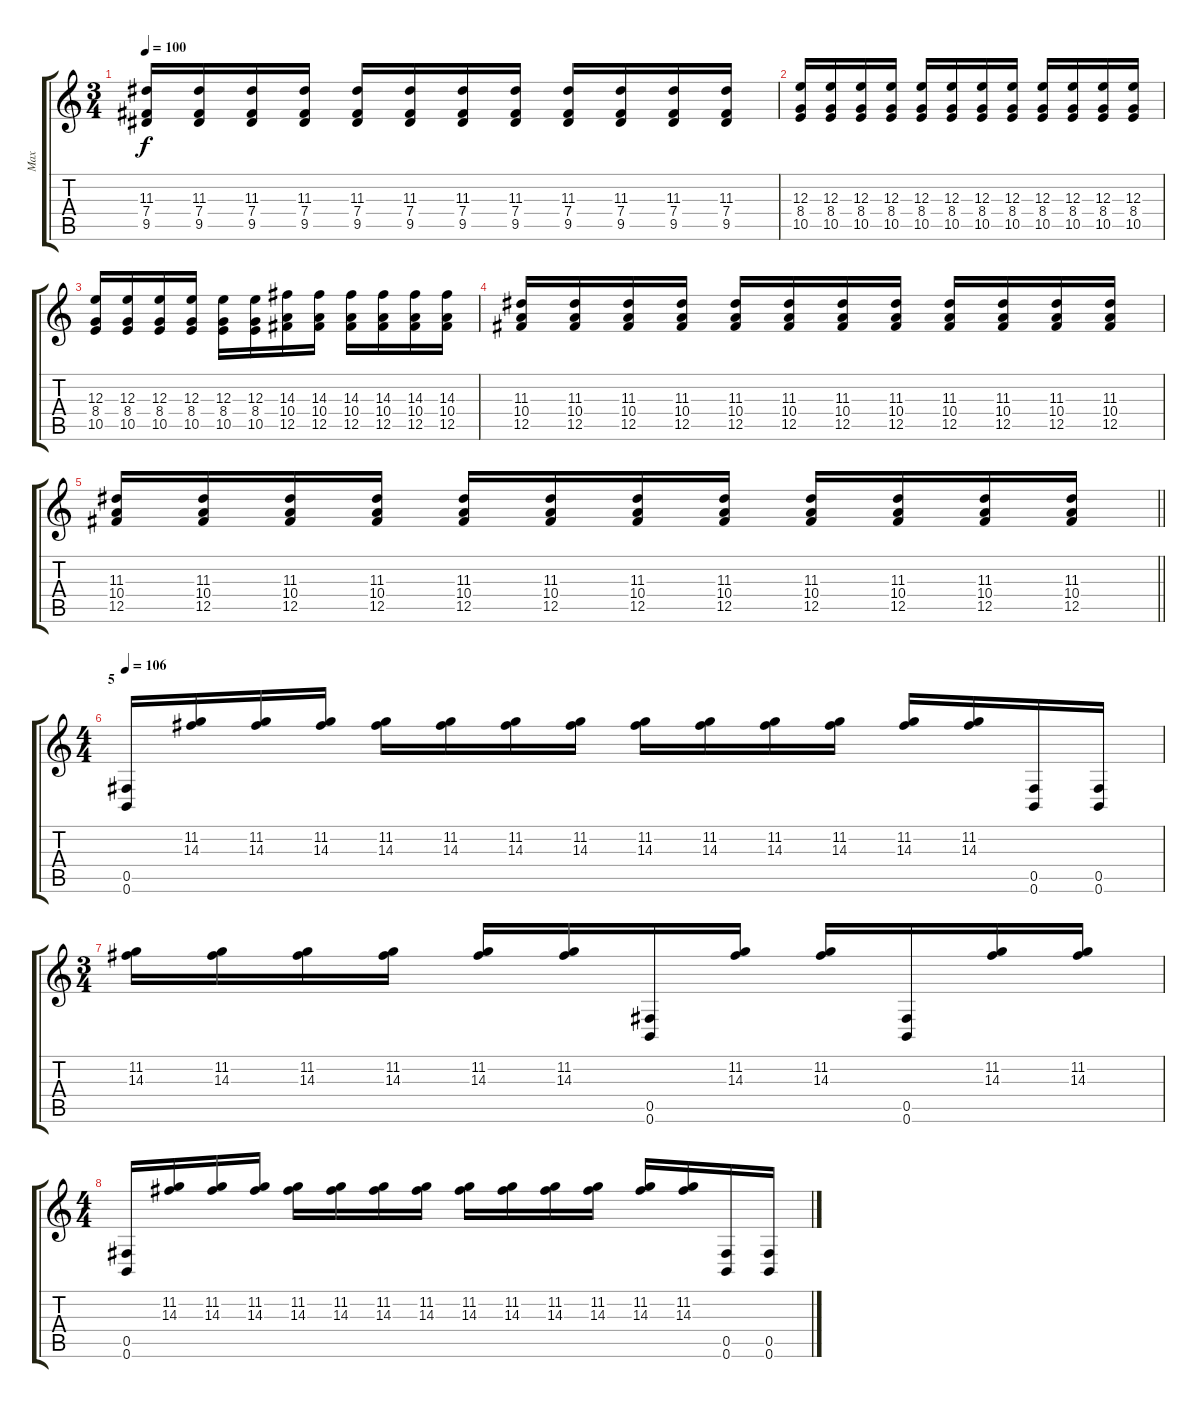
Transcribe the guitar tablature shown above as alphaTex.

\track ("Max" "Max") {instrument distortionguitar}
\staff {score tabs}
\tuning (Db4 Ab3 E3 B2 Gb2 B1) {hide}
\ts (3 4)
\tempo 100
\clef g2
\ks c
(11.3 7.4 9.5).16{dy f} (11.3 7.4 9.5).16 (11.3 7.4 9.5).16 (11.3 7.4 9.5).16 (11.3 7.4 9.5).16 (11.3 7.4 9.5).16 (11.3 7.4 9.5).16 (11.3 7.4 9.5).16 (11.3 7.4 9.5).16 (11.3 7.4 9.5).16 (11.3 7.4 9.5).16 (11.3 7.4 9.5).16 |
(12.3 8.4 10.5).16 (12.3 8.4 10.5).16 (12.3 8.4 10.5).16 (12.3 8.4 10.5).16 (12.3 8.4 10.5).16 (12.3 8.4 10.5).16 (12.3 8.4 10.5).16 (12.3 8.4 10.5).16 (12.3 8.4 10.5).16 (12.3 8.4 10.5).16 (12.3 8.4 10.5).16 (12.3 8.4 10.5).16 |
(12.3 8.4 10.5).16 (12.3 8.4 10.5).16 (12.3 8.4 10.5).16 (12.3 8.4 10.5).16 (12.3 8.4 10.5).16 (12.3 8.4 10.5).16 (14.3 10.4 12.5).16 (14.3 10.4 12.5).16 (14.3 10.4 12.5).16 (14.3 10.4 12.5).16 (14.3 10.4 12.5).16 (14.3 10.4 12.5).16 |
(11.3 10.4 12.5).16 (11.3 10.4 12.5).16 (11.3 10.4 12.5).16 (11.3 10.4 12.5).16 (11.3 10.4 12.5).16 (11.3 10.4 12.5).16 (11.3 10.4 12.5).16 (11.3 10.4 12.5).16 (11.3 10.4 12.5).16 (11.3 10.4 12.5).16 (11.3 10.4 12.5).16 (11.3 10.4 12.5).16 |
\barLineRight lightlight
(11.3 10.4 12.5).16 (11.3 10.4 12.5).16 (11.3 10.4 12.5).16 (11.3 10.4 12.5).16 (11.3 10.4 12.5).16 (11.3 10.4 12.5).16 (11.3 10.4 12.5).16 (11.3 10.4 12.5).16 (11.3 10.4 12.5).16 (11.3 10.4 12.5).16 (11.3 10.4 12.5).16 (11.3 10.4 12.5).16 |
\ts (4 4)
\section ("" "5")
\tempo 106
(0.5 0.6).16{instrument distortionguitar} (11.2 14.3).16 (11.2 14.3).16 (11.2 14.3).16 (11.2 14.3).16 (11.2 14.3).16 (11.2 14.3).16 (11.2 14.3).16 (11.2 14.3).16 (11.2 14.3).16 (11.2 14.3).16 (11.2 14.3).16 (11.2 14.3).16 (11.2 14.3).16 (0.5 0.6).16 (0.5 0.6).16 |
\ts (3 4)
(11.2 14.3).16 (11.2 14.3).16 (11.2 14.3).16 (11.2 14.3).16 (11.2 14.3).16 (11.2 14.3).16 (0.5 0.6).16 (11.2 14.3).16 (11.2 14.3).16 (0.5 0.6).16 (11.2 14.3).16 (11.2 14.3).16 |
\ts (4 4)
(0.5 0.6).16 (11.2 14.3).16 (11.2 14.3).16 (11.2 14.3).16 (11.2 14.3).16 (11.2 14.3).16 (11.2 14.3).16 (11.2 14.3).16 (11.2 14.3).16 (11.2 14.3).16 (11.2 14.3).16 (11.2 14.3).16 (11.2 14.3).16 (11.2 14.3).16 (0.5 0.6).16 (0.5 0.6).16
